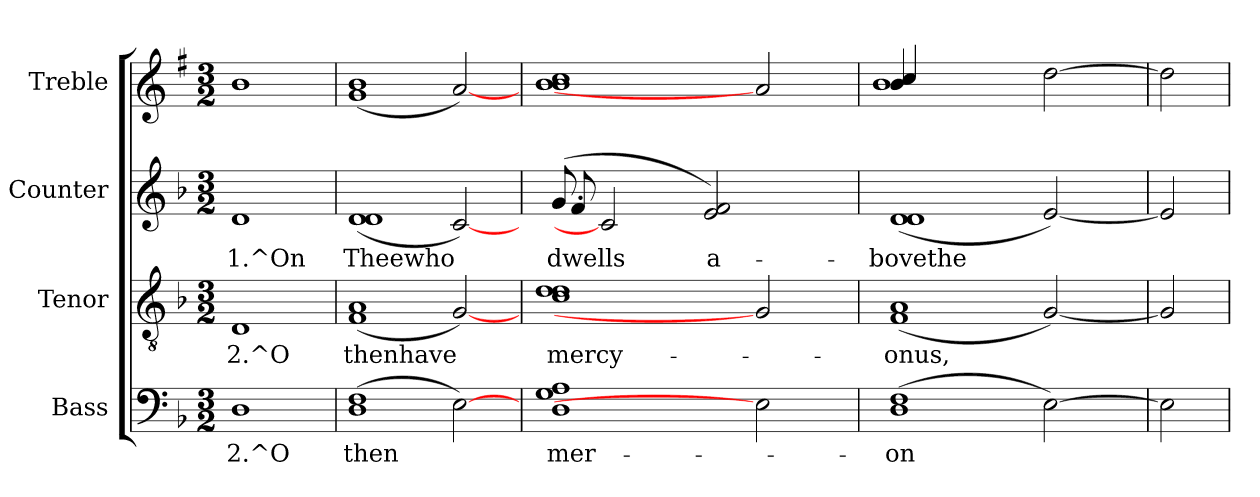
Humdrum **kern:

**kern	**text	**kern	**text	**kern	**text	**kern
*part4	*part4	*part3	*part3	*part2	*part2	*part1
*staff4	*staff4	*staff3	*staff3	*staff2	*staff2	*staff1
*I"Bass	*	*I"Tenor	*	*I"Counter	*	*I"Treble
*I'B.	*	*I'T.	*	*I'C.	*	*I'Tr.
!!LO:PB:g=z
*stria5	*	*stria5	*	*stria5	*	*stria5
*clefF4	*	*clefGv2	*	*clefG2	*	*clefG2
*	*	*	*	*	*	*ITrd1c2
*k[b-]	*	*k[b-]	*	*k[b-]	*	*k[b-]
*F:	*	*F:	*	*F:	*	*F:
*M3/2	*	*M3/2	*	*M3/2	*	*M3/2
=1	=1	=1	=1	=1	=1	=1
!	!LO:LY:a:rj	!	!LO:LY:b:rj	!	!LO:LY:b:rj	!
1D	2.^O	1D	2.^O	1d	1.^On	1a
=2	=2	=2	=2	=2	=2	=2
!	!LO:LY:a:rj	!	!LO:LY:b:rj	!	!LO:LY:b:rj	!
(>1D 1F	then	(<1F 1A	thenhave	(<1d 1d	Theewho	(<1a 1f
!	!LO:LY:a:rj	!	!LO:LY:b:rj	!	!LO:LY:b:rj	!
[2E)	.	[2G)	.	[2c)	.	[2g)
=3	=3	=3	=3	=3	=3	=3
!	!LO:LY:a:rj	!	!LO:LY:b:rj	!	!LO:LY:b:rj	!
*	*	*	*	*^	*	*
(>1A 1G 1D	mer-	(>1d 1c 1d	mercy-	(<8.g/	8f/	dwells	(<1b- 1a 1a
.	.	.	.	.	4ryy	.	.
.	.	.	.	2c]	.	.	.
.	.	.	.	.	16ryy	.	.
.	.	.	.	.	1ryy	.	.
!	!	!	!	!	!	!LO:LY:b:rj	!
.	.	.	.	2e/ 2f/)	.	a-	.
2E]	.	2G]	.	.	.	.	2g]
.	.	.	.	4ryy	.	.	.
.	.	.	.	16ryy	16ryy	.	.
=4	=4	=4	=4	=4	=4	=4	=4
!	!LO:LY:a:rj	!	!LO:LY:b:rj	!	!	!LO:LY:b:rj	!
*	*	*	*	*	*	*	*^
*	*	*	*	*v	*v	*	*	*^
(>1F 1D	-on	(<1A 1F	-onus,	(<1d 1d	-bovethe	4.a/	1a	4b-/
.	.	.	.	.	.	.	.	1ryy
.	.	.	.	.	.	1ryy	.	.
!	!LO:LY:a:rj	!	!LO:LY:b:rj	!	!LO:LY:b:rj	!	!	!
[2E)	.	[2G)	.	[2e)	.	.	[2cc	.
.	.	.	.	.	.	.	.	4ryy
.	.	.	.	.	.	8ryy	.	.
*	*	*	*	*	*	*v	*v	*v
=5	=5	=5	=5	=5	=5	=5
2E]	.	2G]	.	2e]	.	2cc]
=	=	=	=	=	=	=
*-	*-	*-	*-	*-	*-	*-
